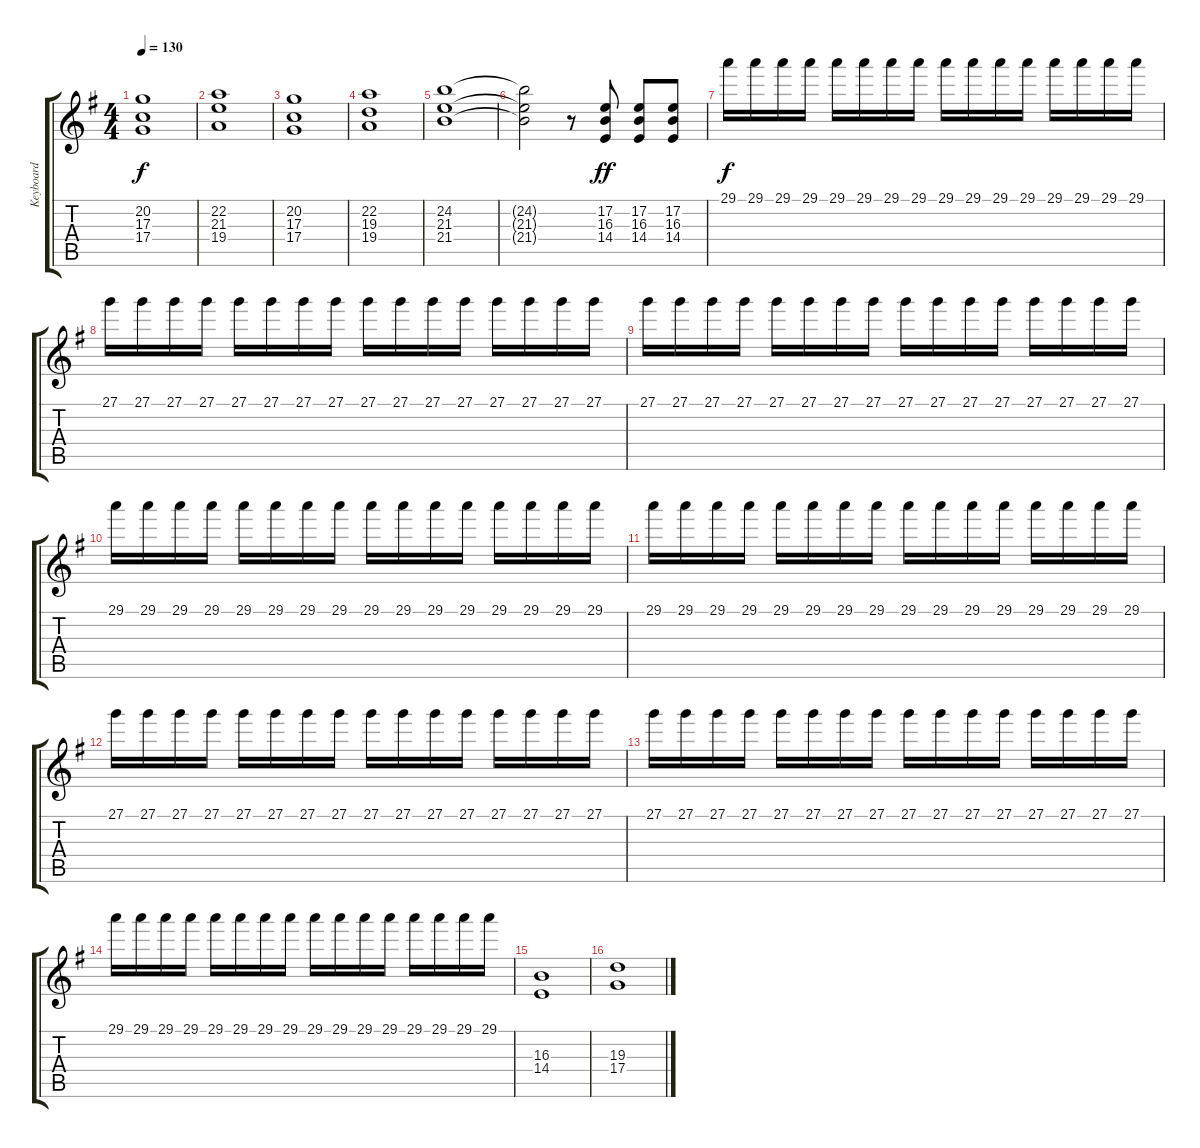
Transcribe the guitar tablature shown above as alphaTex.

\track ("Keyboard" "Keyboard") {instrument pad7halo}
\staff {score tabs}
\tuning (E4 B3 G3 D3 A2 E2) {hide}
\ts (4 4)
\tempo 130
\clef g2
\ks g
(20.2 17.3 17.4).1{dy f} |
(22.2 21.3 19.4).1 |
(20.2 17.3 17.4).1 |
(22.2 19.3 19.4).1 |
(24.2 21.3 21.4).1 |
(24.2{t} 21.3{t} 21.4{t}).2 r.8 (17.2 16.3 14.4).8{dy ff instrument synthbrass1} (17.2 16.3 14.4).8 (17.2 16.3 14.4).8 |
29.1.16{dy f instrument synthstrings1} 29.1.16 29.1.16 29.1.16 29.1.16 29.1.16 29.1.16 29.1.16 29.1.16 29.1.16 29.1.16 29.1.16 29.1.16 29.1.16 29.1.16 29.1.16 |
27.1.16 27.1.16 27.1.16 27.1.16 27.1.16 27.1.16 27.1.16 27.1.16 27.1.16 27.1.16 27.1.16 27.1.16 27.1.16 27.1.16 27.1.16 27.1.16 |
27.1.16 27.1.16 27.1.16 27.1.16 27.1.16 27.1.16 27.1.16 27.1.16 27.1.16 27.1.16 27.1.16 27.1.16 27.1.16 27.1.16 27.1.16 27.1.16 |
29.1.16 29.1.16 29.1.16 29.1.16 29.1.16 29.1.16 29.1.16 29.1.16 29.1.16 29.1.16 29.1.16 29.1.16 29.1.16 29.1.16 29.1.16 29.1.16 |
29.1.16 29.1.16 29.1.16 29.1.16 29.1.16 29.1.16 29.1.16 29.1.16 29.1.16 29.1.16 29.1.16 29.1.16 29.1.16 29.1.16 29.1.16 29.1.16 |
27.1.16 27.1.16 27.1.16 27.1.16 27.1.16 27.1.16 27.1.16 27.1.16 27.1.16 27.1.16 27.1.16 27.1.16 27.1.16 27.1.16 27.1.16 27.1.16 |
27.1.16 27.1.16 27.1.16 27.1.16 27.1.16 27.1.16 27.1.16 27.1.16 27.1.16 27.1.16 27.1.16 27.1.16 27.1.16 27.1.16 27.1.16 27.1.16 |
29.1.16 29.1.16 29.1.16 29.1.16 29.1.16 29.1.16 29.1.16 29.1.16 29.1.16 29.1.16 29.1.16 29.1.16 29.1.16 29.1.16 29.1.16 29.1.16 |
(16.3 14.4).1{instrument synthbrass1} |
(19.3 17.4).1
